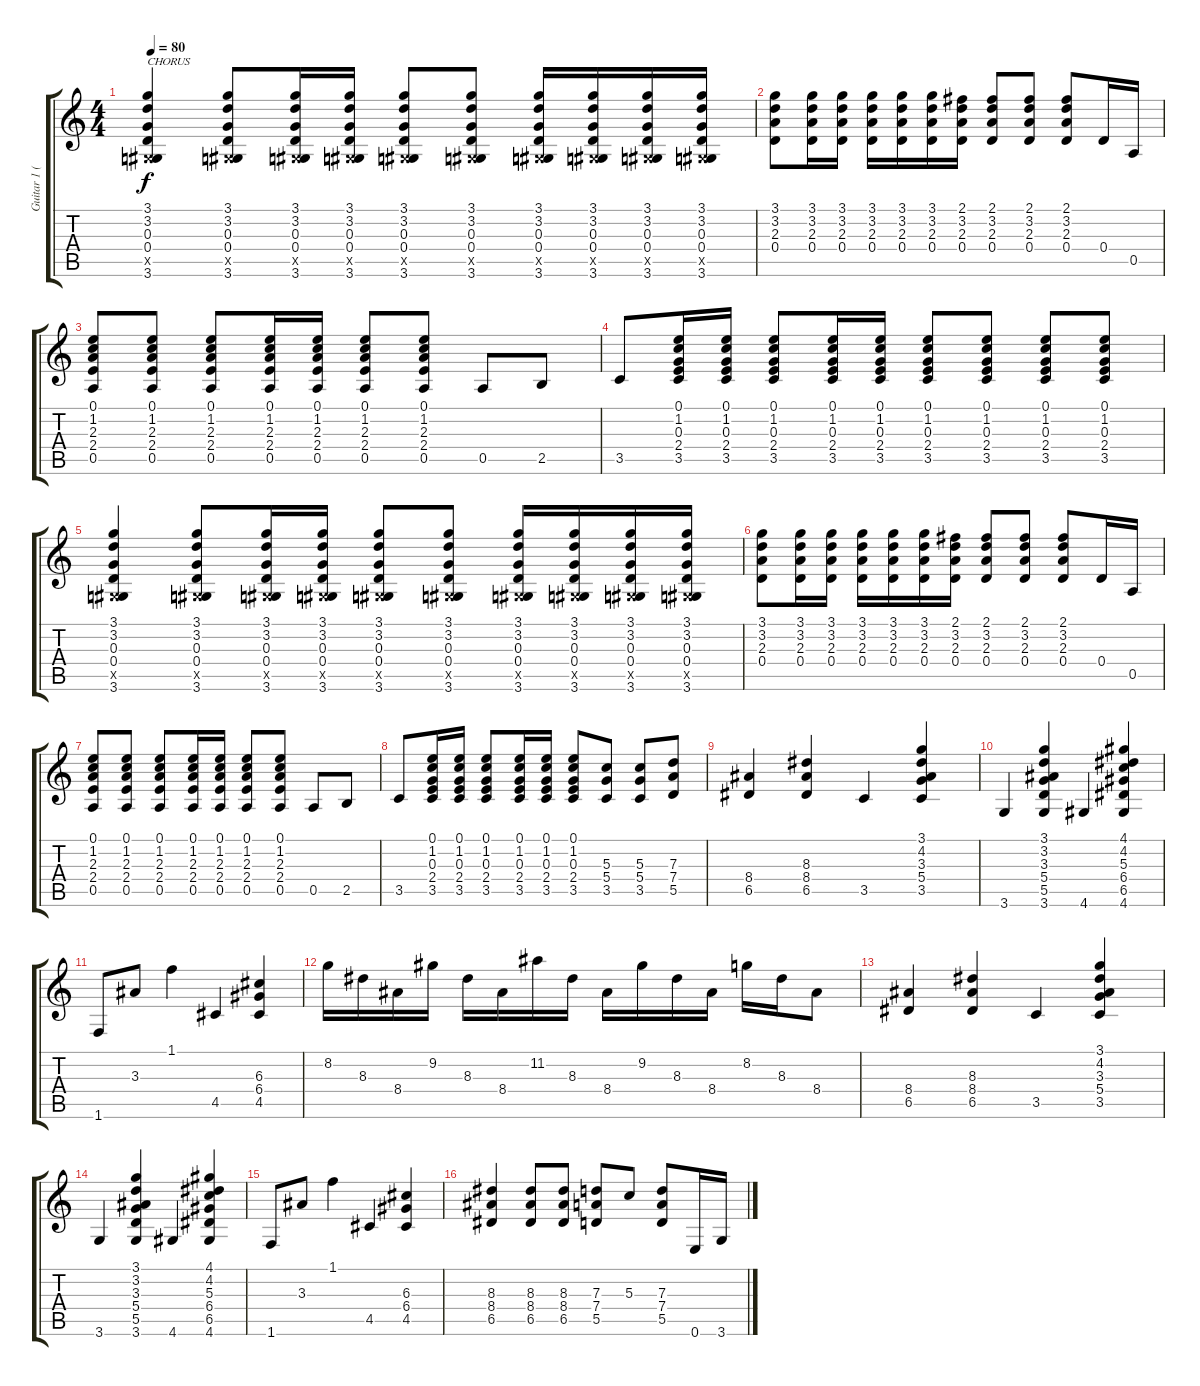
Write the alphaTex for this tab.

\track ("Guitar 1 (Disto)" "Guitar 1 (") {instrument distortionguitar}
\staff {score tabs}
\tuning (E4 B3 G3 D3 A2 E2) {hide}
\ts (4 4)
\tempo 80
\clef g2
\ks c
(3.1 3.2 0.3 0.4 -1.5{x} 3.6).4{txt "CHORUS" dy f} (3.1 3.2 0.3 0.4 -1.5{x} 3.6).8 (3.1 3.2 0.3 0.4 -1.5{x} 3.6).16 (3.1 3.2 0.3 0.4 -1.5{x} 3.6).16 (3.1 3.2 0.3 0.4 -1.5{x} 3.6).8 (3.1 3.2 0.3 0.4 -1.5{x} 3.6).8 (3.1 3.2 0.3 0.4 -1.5{x} 3.6).16 (3.1 3.2 0.3 0.4 -1.5{x} 3.6).16 (3.1 3.2 0.3 0.4 -1.5{x} 3.6).16 (3.1 3.2 0.3 0.4 -1.5{x} 3.6).16 |
(3.1 3.2 2.3 0.4).8 (3.1 3.2 2.3 0.4).16 (3.1 3.2 2.3 0.4).16 (3.1 3.2 2.3 0.4).16 (3.1 3.2 2.3 0.4).16 (3.1 3.2 2.3 0.4).16 (2.1 3.2 2.3 0.4).16 (2.1 3.2 2.3 0.4).8 (2.1 3.2 2.3 0.4).8 (2.1 3.2 2.3 0.4).8 0.4.16 0.5.16 |
(0.1 1.2 2.3 2.4 0.5).8 (0.1 1.2 2.3 2.4 0.5).8 (0.1 1.2 2.3 2.4 0.5).8 (0.1 1.2 2.3 2.4 0.5).16 (0.1 1.2 2.3 2.4 0.5).16 (0.1 1.2 2.3 2.4 0.5).8 (0.1 1.2 2.3 2.4 0.5).8 0.5.8 2.5.8 |
3.5.8 (0.1 1.2 0.3 2.4 3.5).16 (0.1 1.2 0.3 2.4 3.5).16 (0.1 1.2 0.3 2.4 3.5).8 (0.1 1.2 0.3 2.4 3.5).16 (0.1 1.2 0.3 2.4 3.5).16 (0.1 1.2 0.3 2.4 3.5).8 (0.1 1.2 0.3 2.4 3.5).8 (0.1 1.2 0.3 2.4 3.5).8 (0.1 1.2 0.3 2.4 3.5).8 |
(3.1 3.2 0.3 0.4 -1.5{x} 3.6).4 (3.1 3.2 0.3 0.4 -1.5{x} 3.6).8 (3.1 3.2 0.3 0.4 -1.5{x} 3.6).16 (3.1 3.2 0.3 0.4 -1.5{x} 3.6).16 (3.1 3.2 0.3 0.4 -1.5{x} 3.6).8 (3.1 3.2 0.3 0.4 -1.5{x} 3.6).8 (3.1 3.2 0.3 0.4 -1.5{x} 3.6).16 (3.1 3.2 0.3 0.4 -1.5{x} 3.6).16 (3.1 3.2 0.3 0.4 -1.5{x} 3.6).16 (3.1 3.2 0.3 0.4 -1.5{x} 3.6).16 |
(3.1 3.2 2.3 0.4).8 (3.1 3.2 2.3 0.4).16 (3.1 3.2 2.3 0.4).16 (3.1 3.2 2.3 0.4).16 (3.1 3.2 2.3 0.4).16 (3.1 3.2 2.3 0.4).16 (2.1 3.2 2.3 0.4).16 (2.1 3.2 2.3 0.4).8 (2.1 3.2 2.3 0.4).8 (2.1 3.2 2.3 0.4).8 0.4.16 0.5.16 |
(0.1 1.2 2.3 2.4 0.5).8 (0.1 1.2 2.3 2.4 0.5).8 (0.1 1.2 2.3 2.4 0.5).8 (0.1 1.2 2.3 2.4 0.5).16 (0.1 1.2 2.3 2.4 0.5).16 (0.1 1.2 2.3 2.4 0.5).8 (0.1 1.2 2.3 2.4 0.5).8 0.5.8 2.5.8 |
3.5.8 (0.1 1.2 0.3 2.4 3.5).16 (0.1 1.2 0.3 2.4 3.5).16 (0.1 1.2 0.3 2.4 3.5).8 (0.1 1.2 0.3 2.4 3.5).16 (0.1 1.2 0.3 2.4 3.5).16 (0.1 1.2 0.3 2.4 3.5).8 (5.3 5.4 3.5).8 (5.3 5.4 3.5).8 (7.3 7.4 5.5).8 |
(8.4 6.5).4 (8.3 8.4 6.5).4 3.5.4 (3.1 4.2 3.3 5.4 3.5).4 |
3.6.4 (3.1 3.2 3.3 5.4 5.5 3.6).4 4.6.4 (4.1 4.2 5.3 6.4 6.5 4.6).4 |
1.6.8 3.3.8 1.1.4 4.5.4 (6.3 6.4 4.5).4 |
8.2.16 8.3.16 8.4.16 9.2.16 8.3.16 8.4.16 11.2.16 8.3.16 8.4.16 9.2.16 8.3.16 8.4.16 8.2.16 8.3.16 8.4.8 |
(8.4 6.5).4 (8.3 8.4 6.5).4 3.5.4 (3.1 4.2 3.3 5.4 3.5).4 |
3.6.4 (3.1 3.2 3.3 5.4 5.5 3.6).4 4.6.4 (4.1 4.2 5.3 6.4 6.5 4.6).4 |
1.6.8 3.3.8 1.1.4 4.5.4 (6.3 6.4 4.5).4 |
(8.3 8.4 6.5).4 (8.3 8.4 6.5).8 (8.3 8.4 6.5).8 (7.3 7.4 5.5).8 5.3.8 (7.3 7.4 5.5).8 0.6.16 3.6.16
